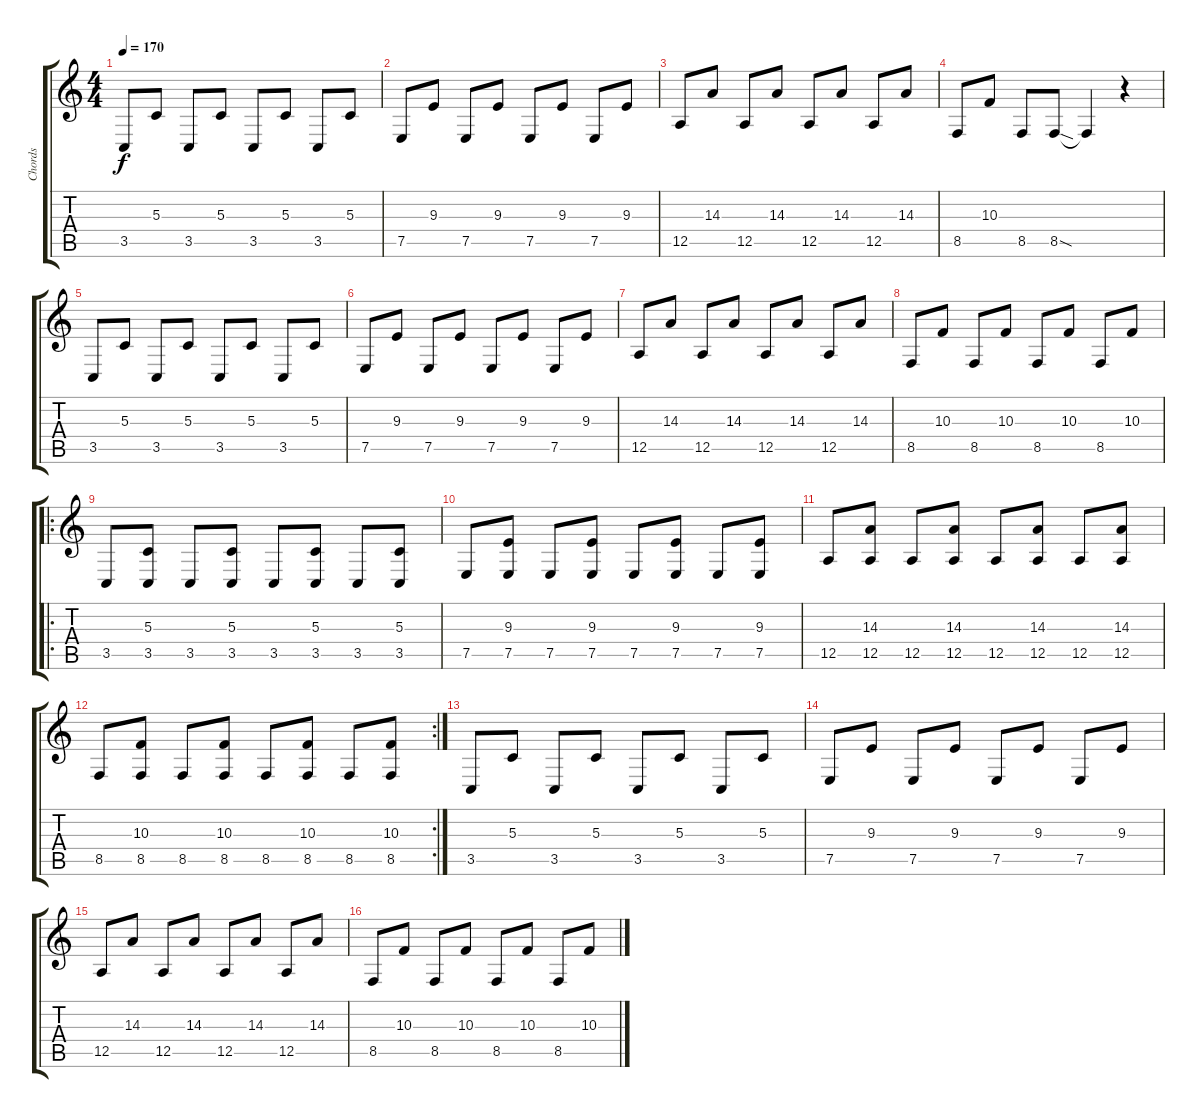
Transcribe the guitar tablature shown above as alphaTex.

\track ("Chords" "Chords") {instrument lead2sawtooth}
\staff {score tabs}
\tuning (E4 B3 G3 D3 A2 E2) {hide}
\ts (4 4)
\tempo 170
\clef g2
\ks c
3.5.8{dy f} 5.3.8 3.5.8 5.3.8 3.5.8 5.3.8 3.5.8 5.3.8 |
7.5.8 9.3.8 7.5.8 9.3.8 7.5.8 9.3.8 7.5.8 9.3.8 |
12.5.8 14.3.8 12.5.8 14.3.8 12.5.8 14.3.8 12.5.8 14.3.8 |
8.5.8 10.3.8 8.5.8 8.5{sod}.8 8.5{t}.4 r.4 |
3.5.8 5.3.8 3.5.8 5.3.8 3.5.8 5.3.8 3.5.8 5.3.8 |
7.5.8 9.3.8 7.5.8 9.3.8 7.5.8 9.3.8 7.5.8 9.3.8 |
12.5.8 14.3.8 12.5.8 14.3.8 12.5.8 14.3.8 12.5.8 14.3.8 |
8.5.8 10.3.8 8.5.8 10.3.8 8.5.8 10.3.8 8.5.8 10.3.8 |
\ro
3.5.8 (5.3 3.5).8 3.5.8 (5.3 3.5).8 3.5.8 (5.3 3.5).8 3.5.8 (5.3 3.5).8 |
7.5.8 (9.3 7.5).8 7.5.8 (9.3 7.5).8 7.5.8 (9.3 7.5).8 7.5.8 (9.3 7.5).8 |
12.5.8 (14.3 12.5).8 12.5.8 (14.3 12.5).8 12.5.8 (14.3 12.5).8 12.5.8 (14.3 12.5).8 |
\rc 2
8.5.8 (10.3 8.5).8 8.5.8 (10.3 8.5).8 8.5.8 (10.3 8.5).8 8.5.8 (10.3 8.5).8 |
3.5.8 5.3.8 3.5.8 5.3.8 3.5.8 5.3.8 3.5.8 5.3.8 |
7.5.8 9.3.8 7.5.8 9.3.8 7.5.8 9.3.8 7.5.8 9.3.8 |
12.5.8 14.3.8 12.5.8 14.3.8 12.5.8 14.3.8 12.5.8 14.3.8 |
8.5.8 10.3.8 8.5.8 10.3.8 8.5.8 10.3.8 8.5.8 10.3.8
